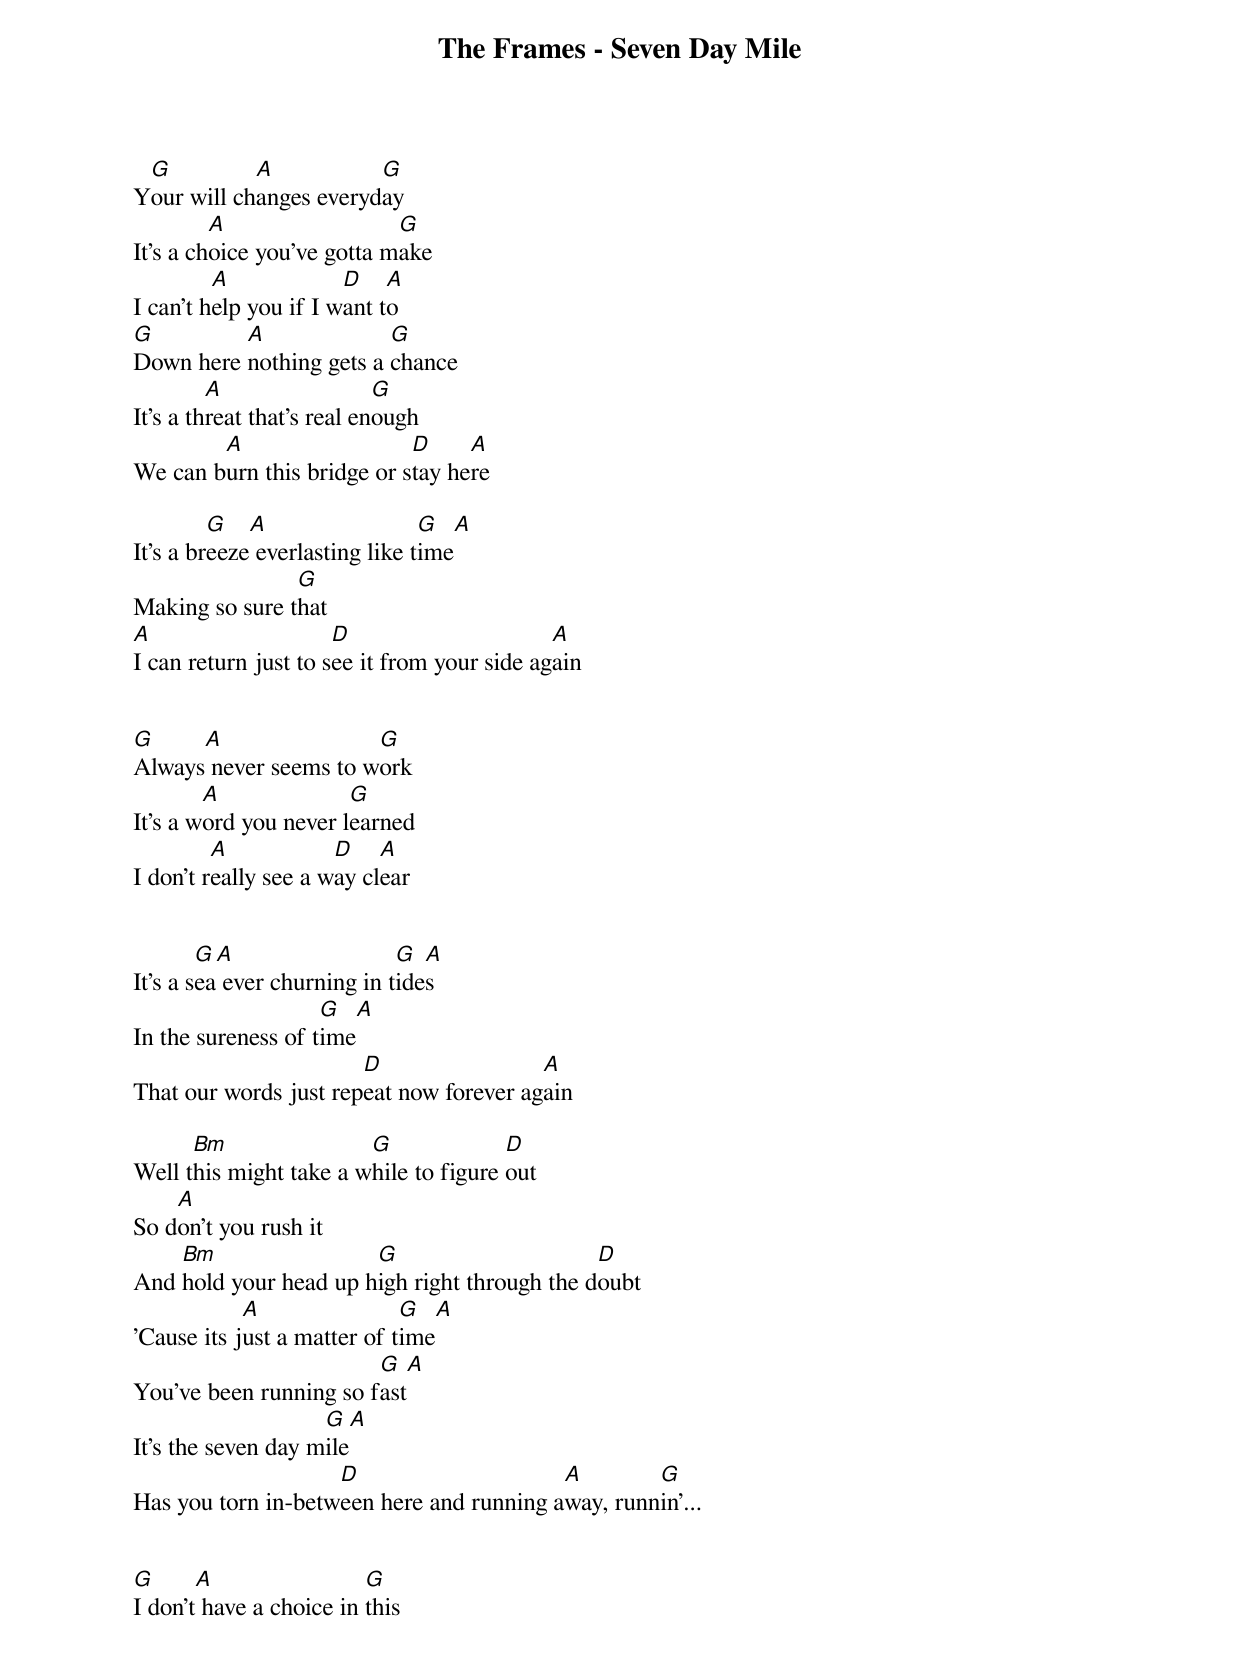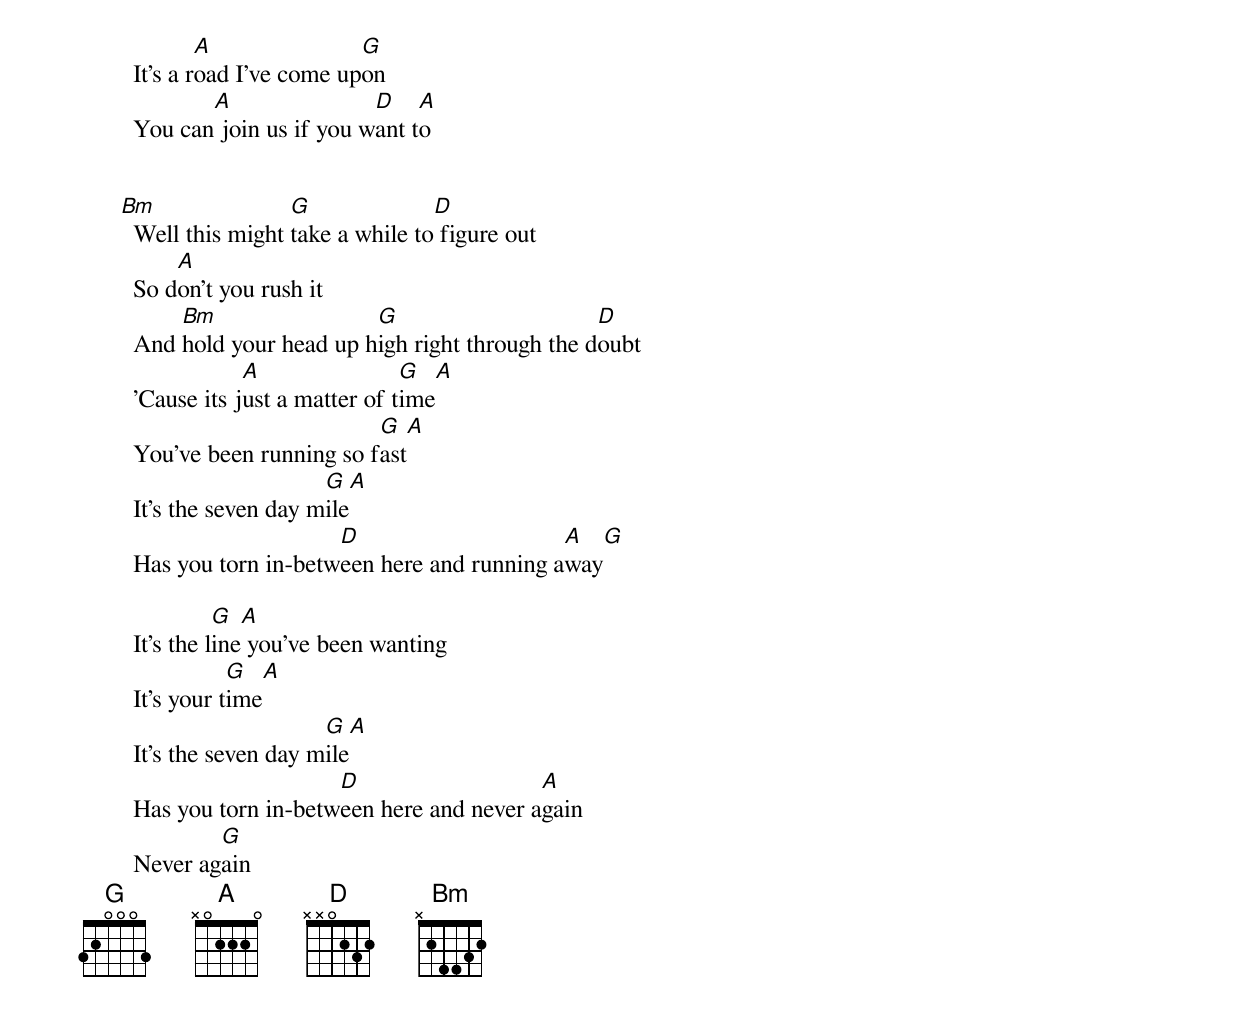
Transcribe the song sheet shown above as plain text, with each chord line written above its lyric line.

The Frames - Seven Day Mile

         G          A           G
	Your will changes everyday
	         A                  G
	It's a choice you've gotta make
		 A             D    A
	I can't help you if I want to
	G         A              G
	Down here nothing gets a chance
	         A                  G
	It's a threat that's real enough
	        A                   D     A
	We can burn this bridge or stay here

		 G   A                  G  A
	It's a breeze everlasting like time
			G
	Making so sure that
	A                     D                      A
	I can return just to see it from your side again


	G     A                G
	Always never seems to work
		A              G
	It's a word you never learned
		 A            D    A
	I don't really see a way clear


		G A                  G  A
	It's a sea ever churning in tides
			    G  A
	In the sureness of time
		               D                 A
	That our words just repeat now forever again

	      Bm                G              D
	Well this might take a while to figure out
	    A
	So don't you rush it
	    Bm                 G                      D
	And hold your head up high right through the doubt
	 	    A                G   A
	'Cause its just a matter of time
			        G   A
	You've been running so fast
		 	    G    A
	It's the seven day mile
		            D                     A        G
	Has you torn in-between here and running away, runnin'...


        G      A                 G
        I don't have a choice in this
                A               G
        It's a road I've come upon
               A                D    A
        You can join us if you want to


      Bm                G              D
	Well this might take a while to figure out
	    A
	So don't you rush it
	    Bm                 G                      D
	And hold your head up high right through the doubt
	 	    A                G   A
	'Cause its just a matter of time
			        G   A
	You've been running so fast
		 	    G    A
	It's the seven day mile
		            D                     A        G
	Has you torn in-between here and running away

                  G  A
	It's the line you've been wanting
                   G  A
        It's your time
                            G   A
        It's the seven day mile
                            D                   A
        Has you torn in-between here and never again
                G
        Never again
